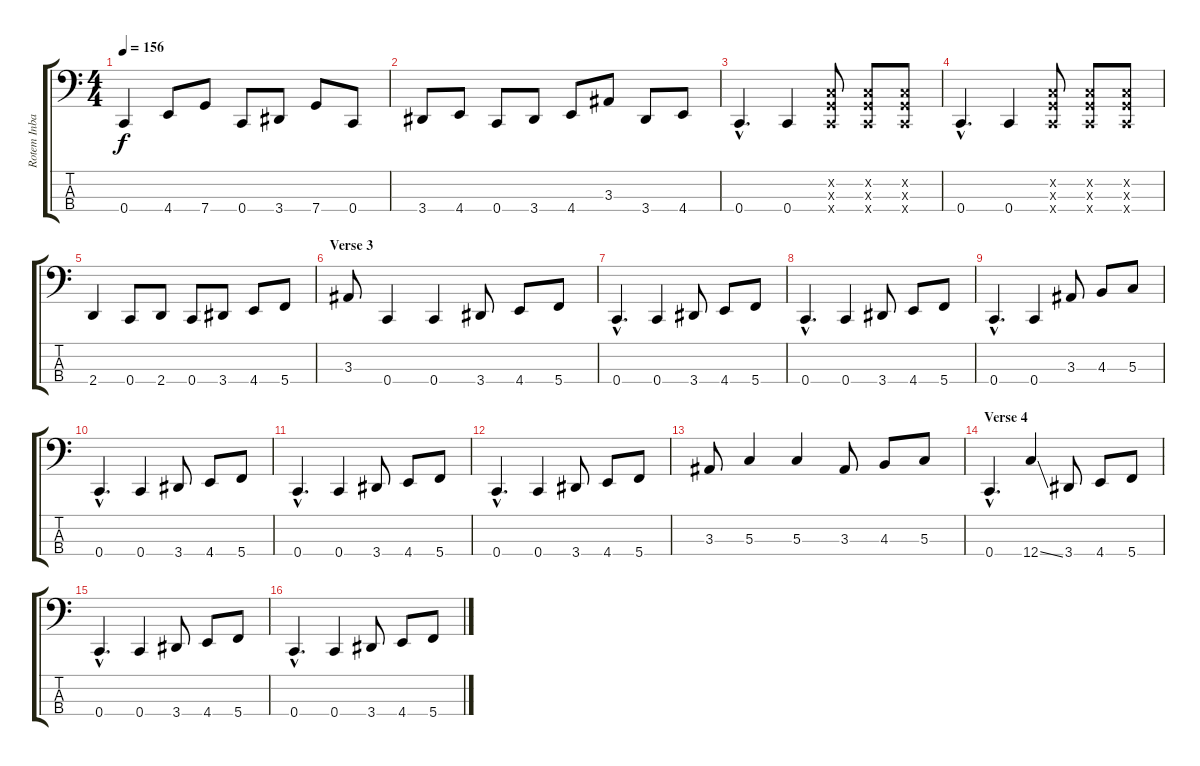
\track ("Rotem Inbar" "Rotem Inba") {instrument electricbasspick}
\staff {score tabs}
\tuning (F2 C2 G1 C1) {hide}
\ts (4 4)
\tempo 156
\clef f4
\ks c
0.4.4{dy f} 4.4.8 7.4.8 0.4.8 3.4.8 7.4.8 0.4.8 |
3.4.8 4.4.8 0.4.8 3.4.8 4.4.8 3.3.8 3.4.8 4.4.8 |
0.4{hac}.4{d} 0.4.4 (0.2{x} 0.3{x} 0.4{x}).8 (0.2{x} 0.3{x} 0.4{x}).8 (0.2{x} 0.3{x} 0.4{x}).8 |
0.4{hac}.4{d} 0.4.4 (0.2{x} 0.3{x} 0.4{x}).8 (0.2{x} 0.3{x} 0.4{x}).8 (0.2{x} 0.3{x} 0.4{x}).8 |
2.4.4 0.4.8 2.4.8 0.4.8 3.4.8 4.4.8 5.4.8 |
\section ("" "Verse 3")
3.3.8 0.4.4 0.4.4 3.4.8 4.4.8 5.4.8 |
0.4{hac}.4{d} 0.4.4 3.4.8 4.4.8 5.4.8 |
0.4{hac}.4{d} 0.4.4 3.4.8 4.4.8 5.4.8 |
0.4{hac}.4{d} 0.4.4 3.3.8 4.3.8 5.3.8 |
0.4{hac}.4{d} 0.4.4 3.4.8 4.4.8 5.4.8 |
0.4{hac}.4{d} 0.4.4 3.4.8 4.4.8 5.4.8 |
0.4{hac}.4{d} 0.4.4 3.4.8 4.4.8 5.4.8 |
3.3.8 5.3.4 5.3.4 3.3.8 4.3.8 5.3.8 |
\section ("" "Verse 4")
0.4{hac}.4{d} 12.4{ss}.4 3.4.8 4.4.8 5.4.8 |
0.4{hac}.4{d} 0.4.4 3.4.8 4.4.8 5.4.8 |
0.4{hac}.4{d} 0.4.4 3.4.8 4.4.8 5.4.8
